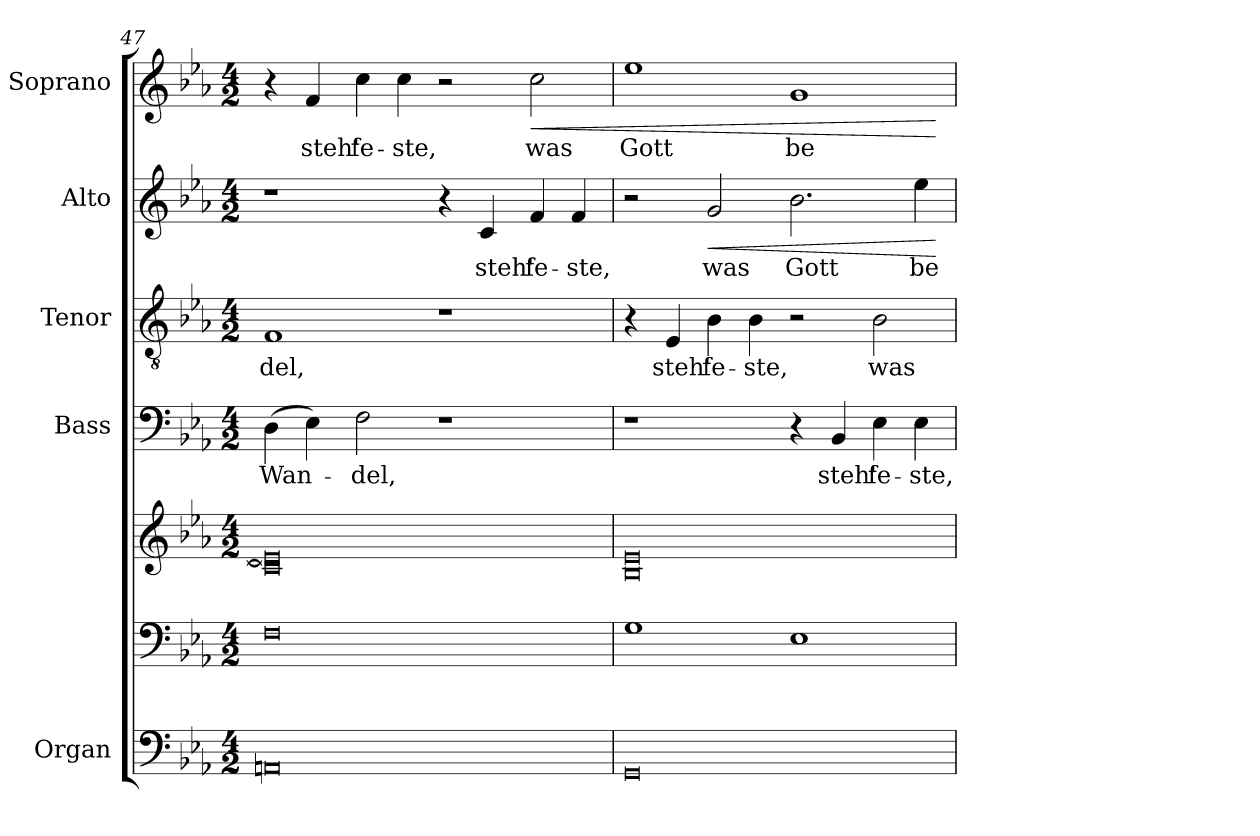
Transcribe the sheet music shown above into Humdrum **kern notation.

**kern	**kern	**kern	**kern	**text	**kern	**text	**kern	**text	**dynam	**kern	**text	**dynam
*part5	*part5	*part5	*part4	*part4	*part3	*part3	*part2	*part2	*part2	*part1	*part1	*part1
*staff7	*staff6	*staff5	*staff4	*staff4	*staff3	*staff3	*staff2	*staff2	*staff2	*staff1	*staff1	*staff1
*I"Organ	*	*	*I"Bass	*	*I"Tenor	*	*I"Alto	*	*	*I"Soprano	*	*
*	*	*	*	*	*	*	*	*	*	*I'Pno	*	*
!!LO:PB:g=z
*clefF4	*clefF4	*clefG2	*clefF4	*	*clefGv2	*	*clefG2	*	*	*clefG2	*	*
*k[b-e-a-]	*k[b-e-a-]	*k[b-e-a-]	*k[b-e-a-]	*	*k[b-e-a-]	*	*k[b-e-a-]	*	*	*k[b-e-a-]	*	*
*E-:	*E-:	*E-:	*E-:	*	*E-:	*	*E-:	*	*	*E-:	*	*
*M4/2	*M4/2	*M4/2	*M4/2	*	*M4/2	*	*M4/2	*	*	*M4/2	*	*
=47	=47	=47	=47	=47	=47	=47	=47	=47	=47	=47	=47	=47
*	*	*^	*	*	*	*	*	*	*	*	*	*
!	!	!	!	!	!LO:LY:b	!	!LO:LY:b	!	!	!	!	!	!
0AAn	0F	0e-]	0c]	(>4D\	Wan-	1F	-del,	1r	.	.	4r	.	.
!	!	!	!	!	!	!	!	!	!	!	!	!LO:LY:b	!
.	.	.	.	4E-\)	.	.	.	.	.	.	4f/	steh'	.
!	!	!	!	!	!LO:LY:b	!	!	!	!	!	!	!LO:LY:b	!
.	.	.	.	2F\	-del,	.	.	.	.	.	4cc\	fe-	.
!	!	!	!	!	!	!	!	!	!	!	!	!LO:LY:b	!
.	.	.	.	.	.	.	.	.	.	.	4cc\	-ste,	.
.	.	.	.	1r	.	1r	.	4r	.	.	2r	.	.
!	!	!	!	!	!	!	!	!	!LO:LY:b	!	!	!	!
.	.	.	.	.	.	.	.	4c/	steh'	.	.	.	.
!	!	!	!	!	!	!	!	!	!LO:LY:b	!	!	!LO:LY:b	!LO:HP:b
.	.	.	.	.	.	.	.	4f/	fe-	.	2cc\	was	<
!	!	!	!	!	!	!	!	!	!LO:LY:b	!	!	!	!
.	.	.	.	.	.	.	.	4f/	-ste,	.	.	.	.
=48	=48	=48	=48	=48	=48	=48	=48	=48	=48	=48	=48	=48	=48
!	!	!	!	!	!	!	!	!	!	!	!	!LO:LY:b	!
0GG	1G	0e-	0B-	1r	.	4r	.	2r	.	.	1ee-	Gott	.
!	!	!	!	!	!	!	!LO:LY:b	!	!	!	!	!	!
.	.	.	.	.	.	4E-/	steh'	.	.	.	.	.	.
!	!	!	!	!	!	!	!LO:LY:b	!	!LO:LY:b	!LO:HP:b	!	!	!
.	.	.	.	.	.	4B-\	fe-	2g/	was	<	.	.	.
!	!	!	!	!	!	!	!LO:LY:b	!	!	!	!	!	!
.	.	.	.	.	.	4B-\	-ste,	.	.	.	.	.	.
!	!	!	!	!	!	!	!	!	!LO:LY:b	!	!	!LO:LY:b	!
.	1E-	.	.	4r	.	2r	.	2.b-\	Gott	.	1g	be-	.
!	!	!	!	!	!LO:LY:b	!	!	!	!	!	!	!	!
.	.	.	.	4BB-/	steh'	.	.	.	.	.	.	.	.
!	!	!	!	!	!LO:LY:b	!	!LO:LY:b	!	!	!	!	!	!
.	.	.	.	4E-\	fe-	2B-\	was	.	.	.	.	.	.
!	!	!	!	!	!LO:LY:b	!	!	!	!LO:LY:b	!	!	!	!
.	.	.	.	4E-\	-ste,	.	.	4ee-\	be-	.	.	.	.
*	*	*v	*v	*	*	*	*	*	*	*	*	*	*
.	.	.	.	.	.	.	.	.	[	.	.	[
=	=	=	=	=	=	=	=	=	=	=	=	=
*-	*-	*-	*-	*-	*-	*-	*-	*-	*-	*-	*-	*-
